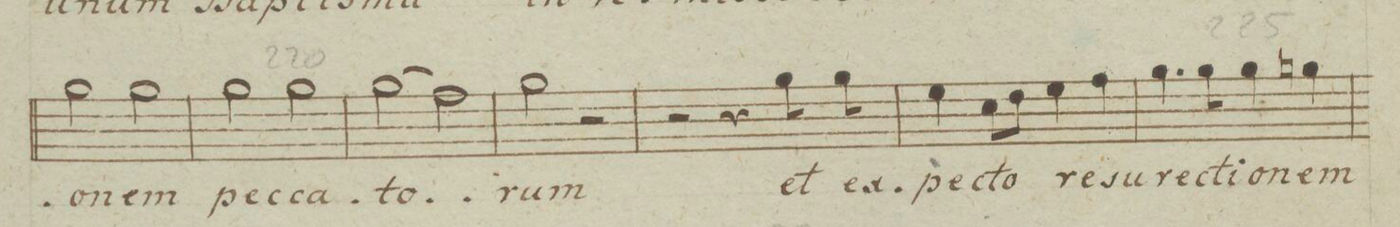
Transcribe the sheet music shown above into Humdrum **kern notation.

**kern	**text	**dynam
*I"Canto	*	*
*clefC1	*	*
*k[b-e-a-]	*	*
*met(c)	*	*
*M4/4	*	*
2ee-\	-o-	.
2ee-\	-nem	.
=216	=216	=216
2ee-\	pec-	.
2ee-\	-ca-	.
=217	=217	=217
(2ee-\	-to-	.
2dd\)	.	.
=218	=218	=218
2ee-\	-rum	.
2r	.	.
=219	=219	=219
2r	.	.
4r	.	.
8ee-\	et	.
8ee-\	ex-	.
=220	=220	=220
4cc\	-pec-	.
8a-\L	-to	.
8b-\J	.	.
4cc\	re-	.
4dd\	-su-	.
=221	=221	=221
4.ee-\	-rec-	.
8ee-\	-ti-	.
4ee-\	-o-	.
4een\	-nem	.
=222	=222	=222
*-	*-	*-
